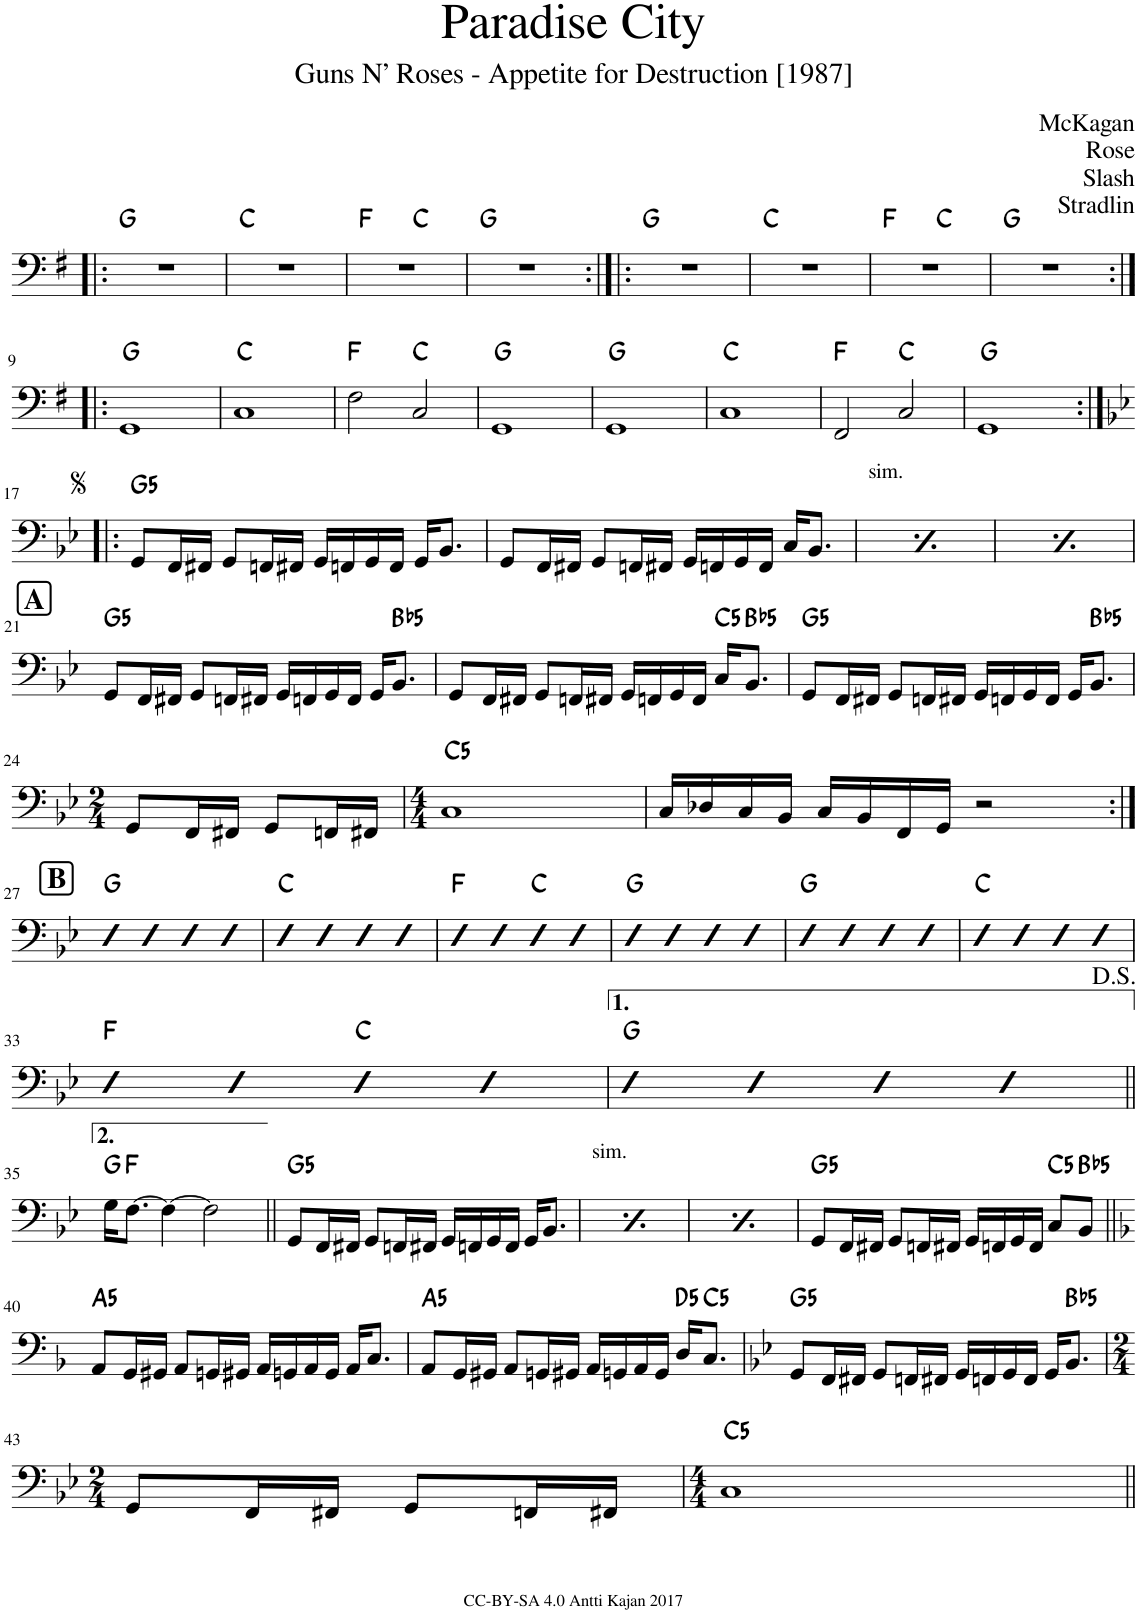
**kern	**harte
*part1	*part1
*staff1	*
*I"Akustinen basso	*
*I'Basso	*
*clefF4	*
*Trd7c12	*
*k[f#]	*
=1!|:	=1!|:
1r	G:maj
=2	=2
1r	C:maj
=3	=3
*^	*
1r	2ryy	F:maj
.	2ryy	C:maj
*v	*v	*
=4	=4
1r	G:maj
=5:|!|:	=5:|!|:
1r	G:maj
=6	=6
1r	C:maj
=7	=7
*^	*
1r	2ryy	F:maj
.	2ryy	C:maj
*v	*v	*
=8	=8
1r	G:maj
!!LO:LB:g=z
=9:|!|:	=9:|!|:
1GG	G:maj
=10	=10
1C	C:maj
=11	=11
2F#\	F:maj
2C/	C:maj
=12	=12
1GG	G:maj
=13	=13
1GG	G:maj
=14	=14
1C	C:maj
=15	=15
2FF#/	F:maj
2C/	C:maj
=16	=16
1GG	G:maj
!!LO:LB:g=z
=17:|!|:	=17:|!|:
*k[b-e-]	*
!	!LO:H:kt=5
8GG/L	G:(1,5)
16FF/L	.
16FF#X/JJ	.
8GG/L	.
16FFn/L	.
16FF#X/JJ	.
16GG/LL	.
16FFn/	.
16GG/	.
16FF/JJ	.
16GG/KL	.
8.BB-/J	.
=18	=18
8GG/L	.
16FF/L	.
16FF#X/JJ	.
8GG/L	.
16FFn/L	.
16FF#X/JJ	.
16GG/LL	.
16FFn/	.
16GG/	.
16FF/JJ	.
16C/KL	.
8.BB-/J	.
=19	=19
8GG/L	.
16FF/L	.
16FF#X/JJ	.
8GG/L	.
16FFn/L	.
16FF#X/JJ	.
16GG/LL	.
16FFn/	.
16GG/	.
16FF/JJ	.
16C/KL	.
8.BB-/J	.
=20	=20
8GG/L	.
16FF/L	.
16FF#X/JJ	.
8GG/L	.
16FFn/L	.
16FF#X/JJ	.
16GG/LL	.
16FFn/	.
16GG/	.
16FF/JJ	.
16C/KL	.
8.BB-/J	.
!!LO:LB:g=z
!!LO:REH:place=s1:a:B:cj:fs=14:t=A
=21	=21
!	!LO:H:kt=5
8GG/L	G:(1,5)
16FF/L	.
16FF#X/JJ	.
8GG/L	.
16FFn/L	.
16FF#X/JJ	.
16GG/LL	.
16FFn/	.
16GG/	.
16FF/JJ	.
16GG/KL	.
!	!LO:H:kt=5
8.BB-/J	Bb:(1,5)
=22	=22
8GG/L	.
16FF/L	.
16FF#X/JJ	.
8GG/L	.
16FFn/L	.
16FF#X/JJ	.
16GG/LL	.
16FFn/	.
16GG/	.
16FF/JJ	.
!	!LO:H:kt=5
16C/KL	C:(1,5)
!	!LO:H:kt=5
8.BB-/J	Bb:(1,5)
=23	=23
!	!LO:H:kt=5
8GG/L	G:(1,5)
16FF/L	.
16FF#X/JJ	.
8GG/L	.
16FFn/L	.
16FF#X/JJ	.
16GG/LL	.
16FFn/	.
16GG/	.
16FF/JJ	.
16GG/KL	.
!	!LO:H:kt=5
8.BB-/J	Bb:(1,5)
!!LO:LB:g=z
=24	=24
*M2/4	*
8GG/L	.
16FF/L	.
16FF#X/JJ	.
8GG/L	.
16FFn/L	.
16FF#X/JJ	.
=25	=25
*M4/4	*
!	!LO:H:kt=5
1C	C:(1,5)
=26	=26
16C/LL	.
16D-X/	.
16C/	.
16BB-/JJ	.
16C/LL	.
16BB-/	.
16FF/	.
16GG/JJ	.
2r	.
!!LO:LB:g=z
!!LO:REH:place=s1:a:B:cj:fs=14:t=B
=27:|!	=27:|!
4E-	G:maj
4E-	.
4E-	.
4E-	.
=28	=28
4E-	C:maj
4E-	.
4E-	.
4E-	.
=29	=29
4E-	F:maj
4E-	.
4E-	C:maj
4E-	.
=30	=30
4E-	G:maj
4E-	.
4E-	.
4E-	.
=31	=31
4E-	G:maj
4E-	.
4E-	.
4E-	.
=32	=32
4E-	C:maj
4E-	.
4E-	.
4E-	.
!!LO:LB:g=z
=33	=33
4E-	F:maj
4E-	.
4E-	C:maj
4E-	.
=34	=34
4E-	G:maj
4E-	.
4E-	.
4E-	.
!!LO:LB:g=z
=35||	=35||
16G\KL	G:maj
[8.F\J	F:maj
4F\_	.
2F\]	.
=36||	=36||
!	!LO:H:kt=5
8GG/L	G:(1,5)
16FF/L	.
16FF#X/JJ	.
8GG/L	.
16FFn/L	.
16FF#X/JJ	.
16GG/LL	.
16FFn/	.
16GG/	.
16FF/JJ	.
16GG/KL	.
8.BB-/J	.
=37	=37
!	!LO:H:kt=5
8GG/L	G:(1,5)
16FF/L	.
16FF#X/JJ	.
8GG/L	.
16FFn/L	.
16FF#X/JJ	.
16GG/LL	.
16FFn/	.
16GG/	.
16FF/JJ	.
16GG/KL	.
8.BB-/J	.
=38	=38
!	!LO:H:kt=5
8GG/L	G:(1,5)
16FF/L	.
16FF#X/JJ	.
8GG/L	.
16FFn/L	.
16FF#X/JJ	.
16GG/LL	.
16FFn/	.
16GG/	.
16FF/JJ	.
16GG/KL	.
8.BB-/J	.
=39	=39
!	!LO:H:kt=5
8GG/L	G:(1,5)
16FF/L	.
16FF#X/JJ	.
8GG/L	.
16FFn/L	.
16FF#X/JJ	.
16GG/LL	.
16FFn/	.
16GG/	.
16FF/JJ	.
!	!LO:H:kt=5
8C/L	C:(1,5)
!	!LO:H:kt=5
8BB-/J	Bb:(1,5)
!!LO:LB:g=z
=40||	=40||
*k[b-]	*
!	!LO:H:kt=5
8AA/L	A:(1,5)
16GG/L	.
16GG#X/JJ	.
8AA/L	.
16GGn/L	.
16GG#X/JJ	.
16AA/LL	.
16GGn/	.
16AA/	.
16GG/JJ	.
16AA/KL	.
8.C/J	.
=41	=41
!	!LO:H:kt=5
8AA/L	A:(1,5)
16GG/L	.
16GG#X/JJ	.
8AA/L	.
16GGn/L	.
16GG#X/JJ	.
16AA/LL	.
16GGn/	.
16AA/	.
16GG/JJ	.
!	!LO:H:kt=5
16D/KL	D:(1,5)
!	!LO:H:kt=5
8.C/J	C:(1,5)
=42	=42
*k[b-e-]	*
!	!LO:H:kt=5
8GG/L	G:(1,5)
16FF/L	.
16FF#X/JJ	.
8GG/L	.
16FFn/L	.
16FF#X/JJ	.
16GG/LL	.
16FFn/	.
16GG/	.
16FF/JJ	.
16GG/KL	.
!	!LO:H:kt=5
8.BB-/J	Bb:(1,5)
!!LO:LB:g=z
=43	=43
*M2/4	*
8GG/L	.
16FF/L	.
16FF#X/JJ	.
8GG/L	.
16FFn/L	.
16FF#X/JJ	.
=44	=44
*M4/4	*
!	!LO:H:kt=5
1C	C:(1,5)
=||	=||
*-	*-
